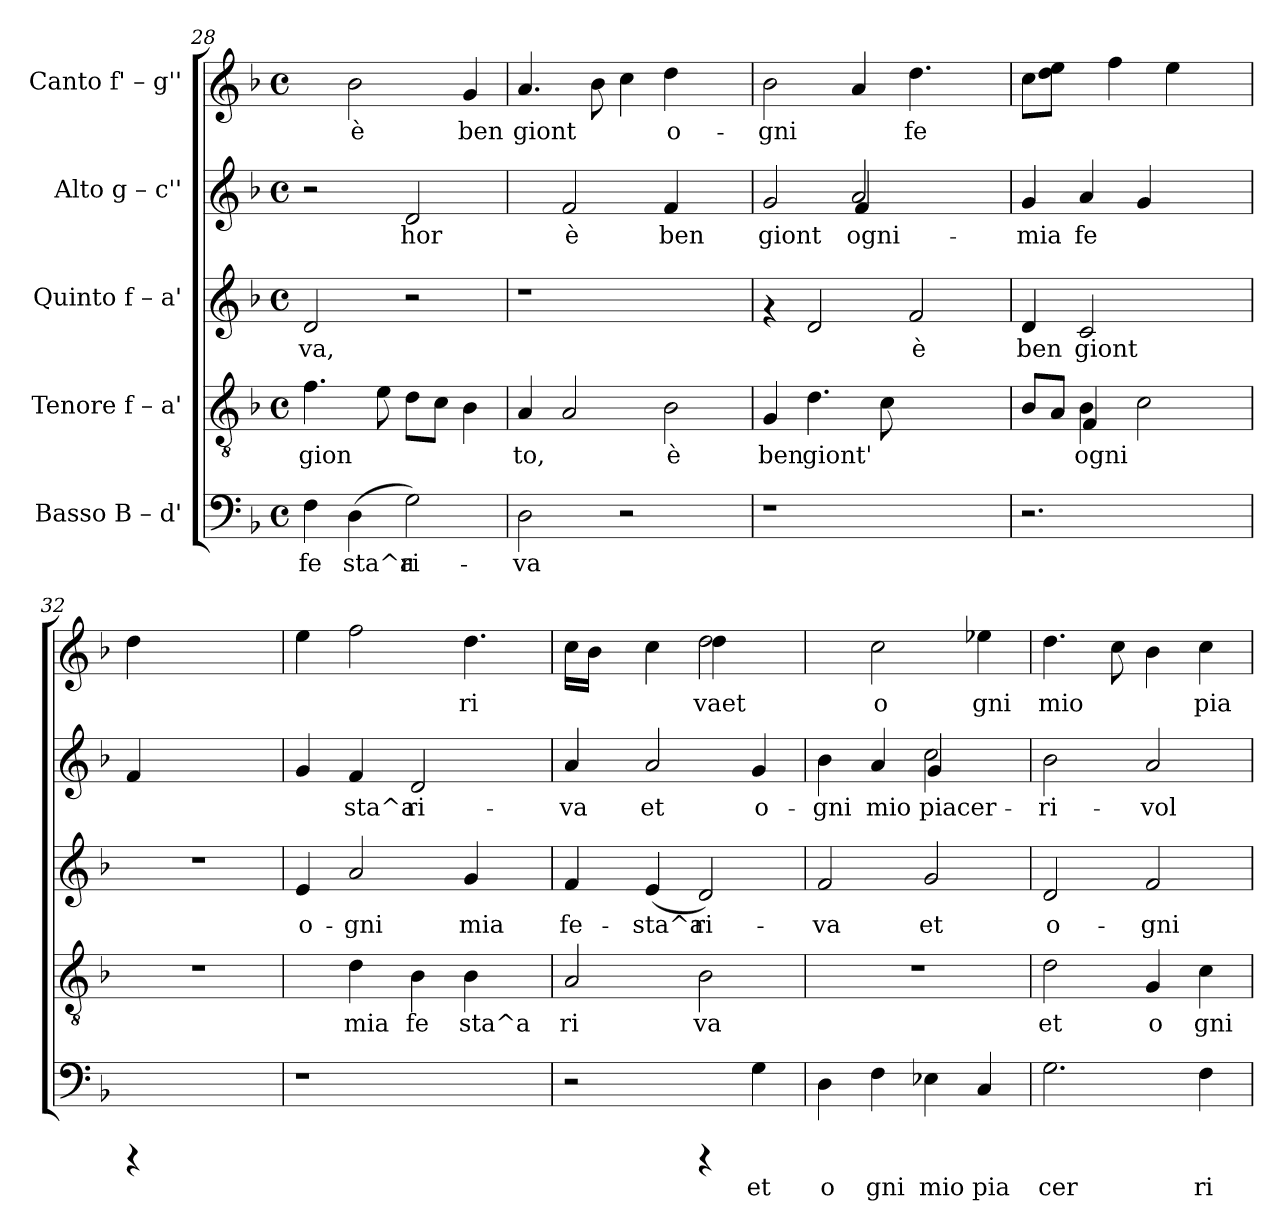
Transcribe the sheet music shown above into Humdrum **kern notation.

**kern	**text	**kern	**text	**kern	**text	**kern	**text	**kern	**text
*part5	*part5	*part4	*part4	*part3	*part3	*part2	*part2	*part1	*part1
*staff5	*staff5	*staff4	*staff4	*staff3	*staff3	*staff2	*staff2	*staff1	*staff1
*I"Basso  B – d'	*	*I"Tenore  f – a'	*	*I"Quinto  f – a'	*	*I"Alto  g – c''	*	*I"Canto  f' – g''	*
*clefF4	*	*clefGv2	*	*clefG2	*	*clefG2	*	*clefG2	*
*k[b-]	*	*k[b-]	*	*k[b-]	*	*k[b-]	*	*k[b-]	*
*F:	*	*F:	*	*F:	*	*F:	*	*F:	*
*M4/4	*	*M4/4	*	*M4/4	*	*M4/4	*	*M4/4	*
*met(c)	*	*met(c)	*	*met(c)	*	*met(c)	*	*met(c)	*
=28	=28	=28	=28	=28	=28	=28	=28	=28	=28
!	!LO:LY:b:rj	!	!LO:LY:b:rj	!	!LO:LY:b:rj	!	!	!	!
4F\	fe	4.f\	gion	2d/	-va,	2r	.	4ryy	.
!	!LO:LY:b:rj	!	!	!	!	!	!	!	!LO:LY:b:rj
(<4D\	sta^a	.	.	.	.	.	.	2b-\	è
!	!	!	!LO:LY:b:rj	!	!	!	!	!	!
.	.	8e\	.	.	.	.	.	.	.
!	!LO:LY:b:rj	!	!LO:LY:b:rj	!	!	!	!LO:LY:b:rj	!	!
2G\)	ri-	8d\L	.	2r	.	2d/	hor	.	.
!	!	!	!LO:LY:b:rj	!	!	!	!	!	!
.	.	8c\J	.	.	.	.	.	.	.
!	!	!	!LO:LY:b:rj	!	!	!	!	!	!LO:LY:b:rj
.	.	4B-\	.	.	.	.	.	4g/	ben
=29	=29	=29	=29	=29	=29	=29	=29	=29	=29
!	!LO:LY:b:rj	!	!LO:LY:b:rj	!	!	!	!	!	!LO:LY:b:rj
2D\	-va	4A/	to,	1r	.	4ryy	.	4.a/	giont
!	!	!	!	!	!	!	!LO:LY:b:rj	!	!
.	.	2A/	.	.	.	2f/	è	.	.
!	!	!	!	!	!	!	!	!	!LO:LY:b:rj
.	.	.	.	.	.	.	.	8b-\	.
!	!	!	!	!	!	!	!	!	!LO:LY:b:rj
2r	.	.	.	.	.	.	.	4cc\	.
!	!	!	!LO:LY:b:rj	!	!	!	!LO:LY:b:rj	!	!LO:LY:b:rj
.	.	2B-\	è	.	.	4f/	ben	4dd\	o-
4ryy	.	.	.	4ryy	.	4ryy	.	4ryy	.
!!LO:PB:g=z
=30	=30	=30	=30	=30	=30	=30	=30	=30	=30
!	!	!	!LO:LY:b:rj	!	!	!	!LO:LY:b:rj	!	!LO:LY:b:rj
*	*	*	*	*	*	*^	*	*	*
1r	.	4G/	ben	4rf	.	2g/	2ryy	giont	2b-\	-gni
!	!	!	!LO:LY:b:rj	!	!	!	!	!	!	!
.	.	4.d\	giont'	2d/	.	.	.	.	.	.
!	!	!	!	!	!	!	!	!LO:LY:b:rj	!	!
.	.	.	.	.	.	2a/	4f/	ogni-	4a/	.
!	!	!	!LO:LY:b:rj	!	!	!	!	!	!	!
.	.	8c\	.	.	.	.	.	.	.	.
!	!	!	!	!	!LO:LY:b:rj	!	!	!	!	!LO:LY:b:rj
.	.	2ryy	.	2f/	è	.	4ryy	.	4.dd\	fe
4ryy	.	.	.	.	.	4ryy	4ryy	.	.	.
.	.	.	.	.	.	.	.	.	8ryy	.
*	*	*	*	*	*	*v	*v	*	*	*
=31	=31	=31	=31	=31	=31	=31	=31	=31	=31
!	!	!	!LO:LY:b:rj	!	!LO:LY:b:rj	!	!LO:LY:b:rj	!	!LO:LY:b:rj
*	*	*^	*	*	*	*	*	*	*
2.r	.	8B-/L	4ryy	.	4d/	ben	4g/	-mia	8cc\L	.
!	!	!	!	!LO:LY:b:rj	!	!	!	!	!	!LO:LY:b:rj
.	.	8A/J	.	.	.	.	.	.	8dd\ 8ee\J	.
!	!	!	!	!LO:LY:b:rj	!	!LO:LY:b:rj	!	!LO:LY:b:rj	!	!
.	.	4B-\	4F/	ogni	2c/	giont	4a/	fe-	8ryy	.
.	.	.	.	.	.	.	.	.	4ff\	.
!	!	!	!	!	!	!	!	!LO:LY:b:rj	!	!
.	.	2c\	2ryy	.	.	.	4g/	--	.	.
!	!	!	!	!	!	!	!	!	!	!LO:LY:b:rj
.	.	.	.	.	.	.	.	.	4ee\	.
4ryy	.	.	.	.	4ryy	.	4ryy	.	.	.
.	.	.	.	.	.	.	.	.	8ryy	.
*	*	*v	*v	*	*	*	*	*	*	*
=32	=32	=32	=32	=32	=32	=32	=32	=32	=32
!	!	!	!	!	!	!	!LO:LY:b:rj	!	!LO:LY:b:rj
4rCCC	.	1r	.	1r	.	4f/	--	4dd\	.
2.ryy	.	.	.	.	.	2.ryy	.	2.ryy	.
=33	=33	=33	=33	=33	=33	=33	=33	=33	=33
!	!	!	!	!	!LO:LY:b:rj	!	!LO:LY:b:rj	!	!LO:LY:b:rj
1r	.	4ryy	.	4e/	o-	4g/	--	4ee\	.
!	!	!	!LO:LY:b:rj	!	!LO:LY:b:rj	!	!LO:LY:b:rj	!	!
.	.	4d\	mia	2a/	-gni	4f/	-sta^a	2ff\	.
!	!	!	!LO:LY:b:rj	!	!	!	!LO:LY:b:rj	!	!
.	.	4B-\	fe	.	.	2d/	ri-	.	.
!	!	!	!LO:LY:b:rj	!	!LO:LY:b:rj	!	!	!	!LO:LY:b:rj
.	.	4B-\	sta^a	4g/	mia	.	.	4.dd\	ri
8ryy	.	8ryy	.	8ryy	.	8ryy	.	.	.
=34	=34	=34	=34	=34	=34	=34	=34	=34	=34
!	!	!	!LO:LY:b:rj	!	!LO:LY:b:rj	!	!LO:LY:b:rj	!	!LO:LY:b:rj
*	*	*	*	*	*	*	*	*^	*
2r	.	2A/	ri	4f/	fe-	4a/	-va	16cc\L	2ryy	.
!	!	!	!	!	!	!	!	!	!	!LO:LY:b:rj
.	.	.	.	.	.	.	.	16b-\J	.	.
.	.	.	.	.	.	.	.	8ryy	.	.
!	!	!	!	!	!LO:LY:b:rj	!	!LO:LY:b:rj	!	!	!LO:LY:b:rj
.	.	.	.	(<4e/	-sta^a	2a/	et	4cc\	.	.
!	!	!	!LO:LY:b:rj	!	!LO:LY:b:rj	!	!	!	!	!LO:LY:b:rj
4rCCC	.	2B-\	va	2d/)	ri-	.	.	2dd\	4dd\	vaet
!	!LO:LY:b:rj	!	!	!	!	!	!LO:LY:b:rj	!	!	!
4G\	et	.	.	.	.	4g/	o-	.	4ryy	.
=35	=35	=35	=35	=35	=35	=35	=35	=35	=35	=35
!	!LO:LY:b:rj	!	!	!	!LO:LY:b:rj	!	!LO:LY:b:rj	!	!	!
*	*	*	*	*	*	*^	*	*v	*v	*
4D\	o	1r	.	2f/	-va	4b-\	2ryy	-gni	4ryy	.
!	!LO:LY:b:rj	!	!	!	!	!	!	!LO:LY:b:rj	!	!LO:LY:b:rj
4F\	gni	.	.	.	.	4a/	.	mio	2cc\	o
!	!LO:LY:b:rj	!	!	!	!LO:LY:b:rj	!	!	!LO:LY:b:rj	!	!
4E-X\	mio	.	.	2g/	et	2cc\	4g/	piacer-	.	.
!	!LO:LY:b:rj	!	!	!	!	!	!	!	!	!LO:LY:b:rj
4C/	pia	.	.	.	.	.	4ryy	.	4ee-X\	gni
=36	=36	=36	=36	=36	=36	=36	=36	=36	=36	=36
!	!LO:LY:b:rj	!	!LO:LY:b:rj	!	!LO:LY:b:rj	!	!	!LO:LY:b:rj	!	!LO:LY:b:rj
*	*	*	*	*	*	*v	*v	*	*	*
2.G\	cer	2d\	et	2d/	o-	2b-\	-ri-	4.dd\	mio
!	!	!	!	!	!	!	!	!	!LO:LY:b:rj
.	.	.	.	.	.	.	.	8cc\	.
!	!	!	!LO:LY:b:rj	!	!LO:LY:b:rj	!	!LO:LY:b:rj	!	!LO:LY:b:rj
.	.	4G/	o	2f/	-gni	2a/	-vol-	4b-\	.
!	!LO:LY:b:rj	!	!LO:LY:b:rj	!	!	!	!	!	!LO:LY:b:rj
4F\	ri	4c\	gni	.	.	.	.	4cc\	pia
=	=	=	=	=	=	=	=	=	=
*-	*-	*-	*-	*-	*-	*-	*-	*-	*-
